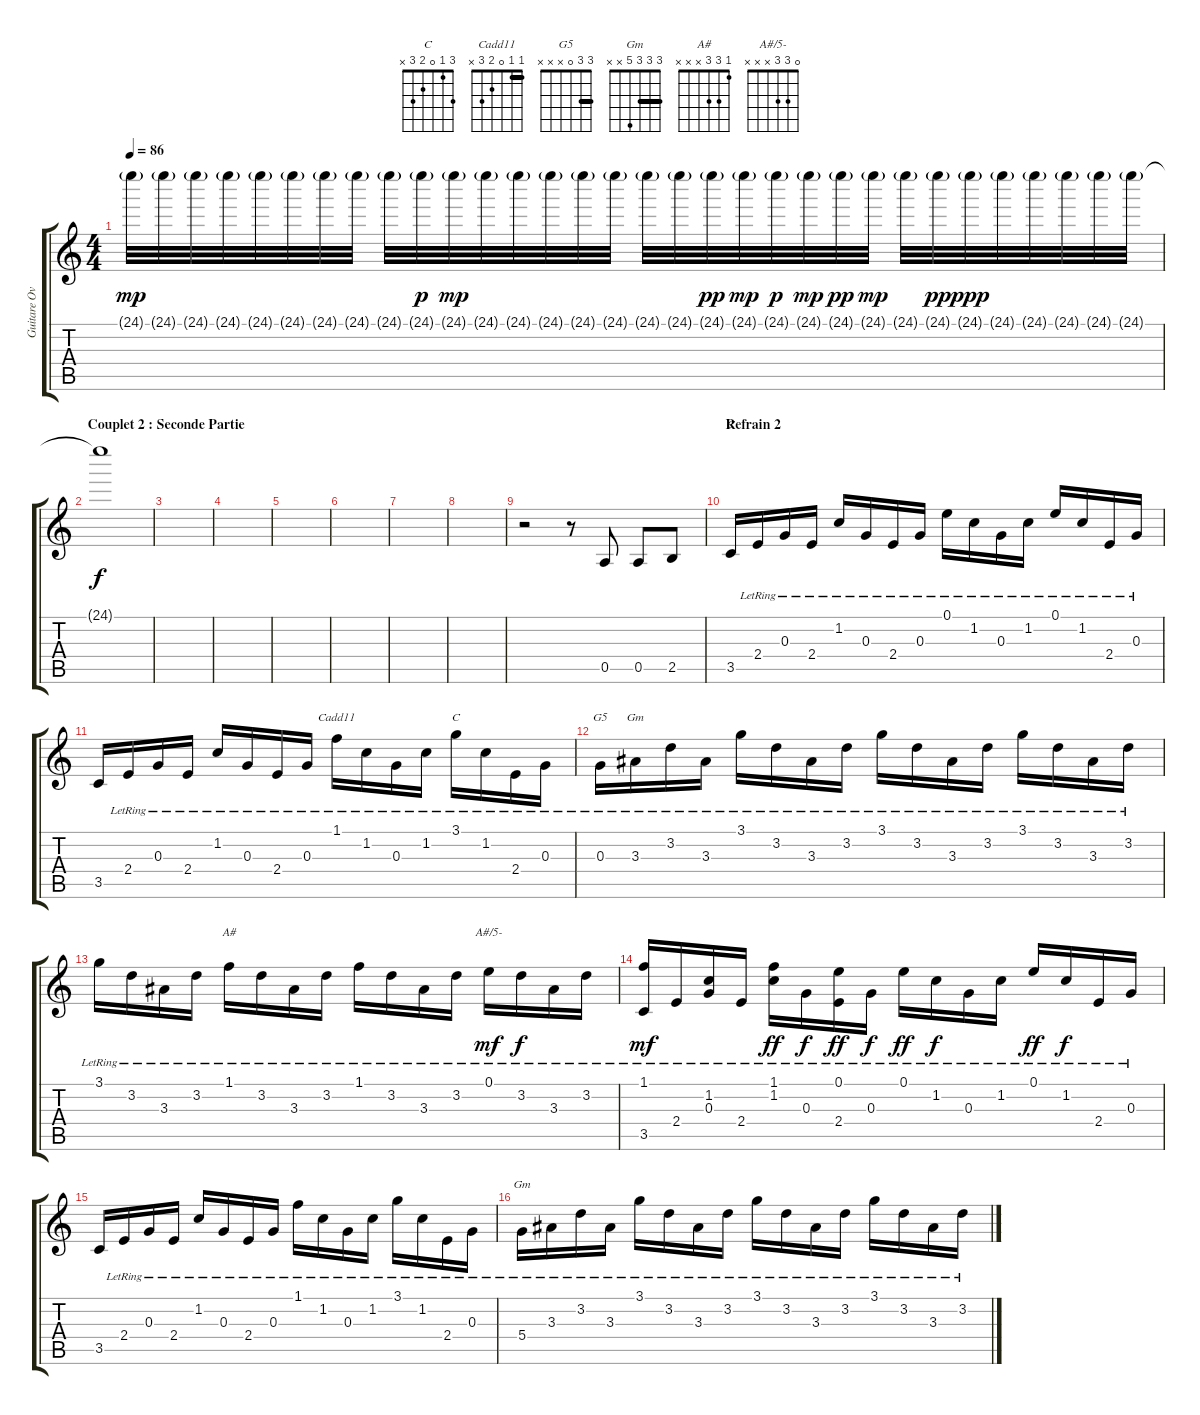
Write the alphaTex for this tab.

\track ("Guitare Over. [Matthew Bellamy]" "Guitare Ov") {instrument overdrivenguitar}
\staff {score tabs}
\tuning (E4 B3 G3 D3 A2 E2) {hide}
\chord ("C" 0 1 0 2 3 x)
\chord ("Cadd11" 1 1 0 2 3 x) {barre 1}
\chord ("C" 3 1 0 2 3 x)
\chord ("G5" 3 3 0 x x x) {barre 3}
\chord ("Gm" 3 3 3 x x x) {barre 3}
\chord ("A#" 1 3 3 x x x)
\chord ("A#/5-" 0 3 3 x x x)
\chord ("Gm" 3 3 3 5 x x) {barre 3}
\ts (4 4)
\tempo 86
\clef g2
\ks c
24.1{g}.32{dy mp volume 6} 24.1{g}.32{volume 6} 24.1{g}.32{volume 6} 24.1{g}.32{volume 6} 24.1{g}.32{volume 6} 24.1{g}.32{volume 6} 24.1{g}.32{volume 6} 24.1{g}.32{volume 6} 24.1{g}.32{volume 6} 24.1{g}.32{dy p volume 6} 24.1{g}.32{dy mp volume 6} 24.1{g}.32{volume 6} 24.1{g}.32{volume 6} 24.1{g}.32{volume 6} 24.1{g}.32{volume 6} 24.1{g}.32{volume 6} 24.1{g}.32{volume 6} 24.1{g}.32{volume 6} 24.1{g}.32{dy pp volume 6} 24.1{g}.32{dy mp volume 6} 24.1{g}.32{dy p volume 6} 24.1{g}.32{dy mp volume 6} 24.1{g}.32{dy pp volume 6} 24.1{g}.32{dy mp volume 6} 24.1{g}.32{volume 6} 24.1{g}.32{dy pp volume 6} 24.1{g}.32{dy ppp volume 6} 24.1{g}.32{volume 6} 24.1{g}.32{volume 6} 24.1{g}.32{volume 6} 24.1{g}.32{volume 6} 24.1{g}.32{volume 6} |
\section ("" "Couplet 2 : Seconde Partie")
24.1{t}.1{dy f} |
|
|
|
|
|
|
r.2 r.8 0.5.8 0.5.8 2.5.8 |
\section ("" "Refrain 2")
3.5.16{ch "C"} 2.4{lr}.16 0.3{lr}.16 2.4{lr}.16 1.2{lr}.16 0.3{lr}.16 2.4{lr}.16 0.3{lr}.16 0.1{lr}.16 1.2{lr}.16 0.3{lr}.16 1.2{lr}.16 0.1{lr}.16 1.2{lr}.16 2.4{lr}.16 0.3{lr}.16 |
3.5.16 2.4{lr}.16 0.3{lr}.16 2.4{lr}.16 1.2{lr}.16 0.3{lr}.16 2.4{lr}.16 0.3{lr}.16 1.1{lr}.16{ch "Cadd11"} 1.2{lr}.16 0.3{lr}.16 1.2{lr}.16 3.1{lr}.16{ch "C"} 1.2{lr}.16 2.4{lr}.16 0.3{lr}.16 |
0.3{lr}.16{ch "G5"} 3.3{lr}.16{ch "Gm"} 3.2{lr}.16 3.3{lr}.16 3.1{lr}.16 3.2{lr}.16 3.3{lr}.16 3.2{lr}.16 3.1{lr}.16 3.2{lr}.16 3.3{lr}.16 3.2{lr}.16 3.1{lr}.16 3.2{lr}.16 3.3{lr}.16 3.2{lr}.16 |
3.1{lr}.16 3.2{lr}.16 3.3{lr}.16 3.2{lr}.16 1.1{lr}.16{ch "A#"} 3.2{lr}.16 3.3{lr}.16 3.2{lr}.16 1.1{lr}.16 3.2{lr}.16 3.3{lr}.16 3.2{lr}.16 0.1{lr}.16{ch "A#/5-" dy mf} 3.2{lr}.16{dy f} 3.3{lr}.16 3.2{lr}.16 |
(1.1{lr} 3.5).16{dy mf} 2.4{lr}.16 (1.2{lr} 0.3{lr}).16 2.4{lr}.16 (1.1{lr} 1.2).16{dy ff} 0.3{lr}.16{dy f} (0.1{lr} 2.4{lr}).16{dy ff} 0.3{lr}.16{dy f} 0.1{lr}.16{dy ff} 1.2{lr}.16{dy f} 0.3{lr}.16 1.2{lr}.16 0.1{lr}.16{dy ff} 1.2{lr}.16{dy f} 2.4{lr}.16 0.3{lr}.16 |
3.5.16 2.4{lr}.16 0.3{lr}.16 2.4{lr}.16 1.2{lr}.16 0.3{lr}.16 2.4{lr}.16 0.3{lr}.16 1.1{lr}.16 1.2{lr}.16 0.3{lr}.16 1.2{lr}.16 3.1{lr}.16 1.2{lr}.16 2.4{lr}.16 0.3{lr}.16 |
5.4{lr}.16{ch "Gm"} 3.3{lr}.16 3.2{lr}.16 3.3{lr}.16 3.1{lr}.16 3.2{lr}.16 3.3{lr}.16 3.2{lr}.16 3.1{lr}.16 3.2{lr}.16 3.3{lr}.16 3.2{lr}.16 3.1{lr}.16 3.2{lr}.16 3.3{lr}.16 3.2{lr}.16
